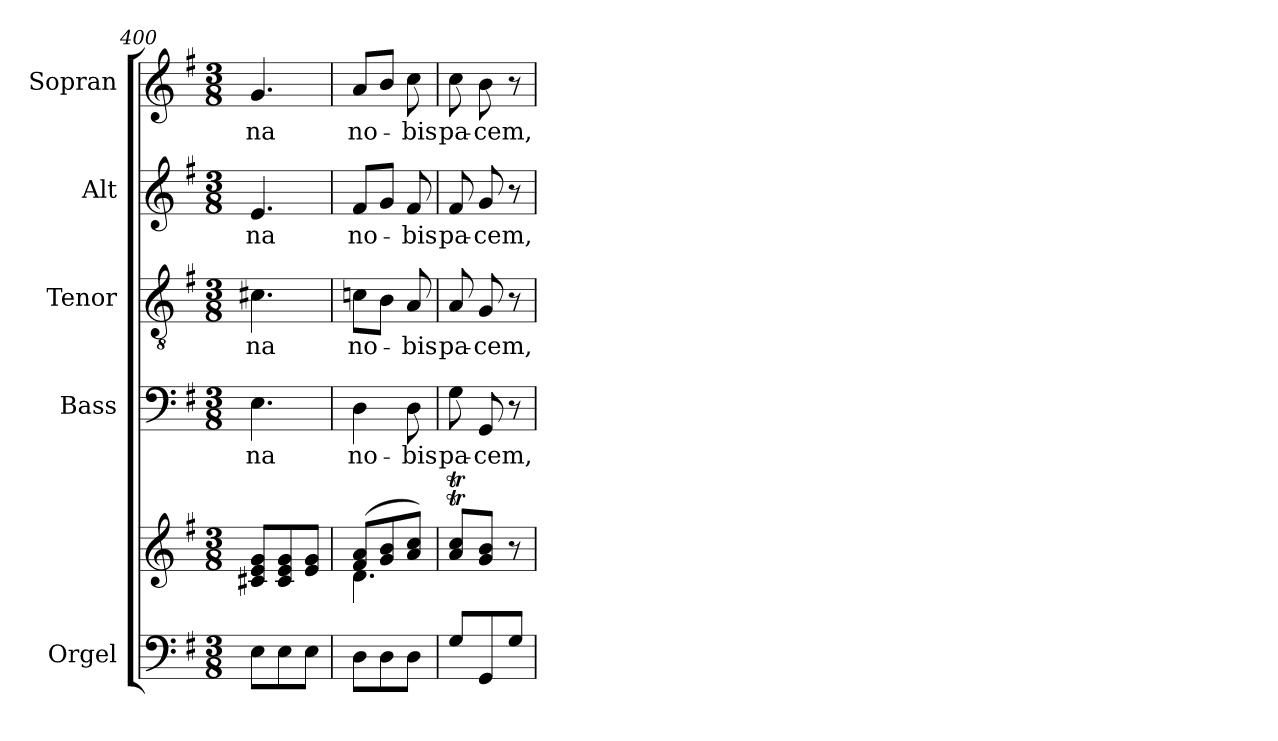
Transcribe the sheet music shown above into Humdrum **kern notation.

**kern	**kern	**kern	**text	**kern	**text	**kern	**text	**kern	**text
*part5	*part5	*part4	*part4	*part3	*part3	*part2	*part2	*part1	*part1
*staff6	*staff5	*staff4	*staff4	*staff3	*staff3	*staff2	*staff2	*staff1	*staff1
*I"Orgel	*	*I"Bass	*	*I"Tenor	*	*I"Alt	*	*I"Sopran	*
*I'Org.	*	*I'B.	*	*I'T.	*	*I'A.	*	*I'S.	*
!!LO:LB:g=z
*clefF4	*clefG2	*clefF4	*	*clefGv2	*	*clefG2	*	*clefG2	*
*k[f#]	*k[f#]	*k[f#]	*	*k[f#]	*	*k[f#]	*	*k[f#]	*
*G:	*G:	*G:	*	*G:	*	*G:	*	*G:	*
*M3/8	*M3/8	*M3/8	*	*M3/8	*	*M3/8	*	*M3/8	*
=400	=400	=400	=400	=400	=400	=400	=400	=400	=400
!	!	!	!LO:LY:b	!	!LO:LY:b	!	!LO:LY:b	!	!LO:LY:b
8E\L	8c#X/ 8e/ 8g/L	4.E\	-na	4.c#X\	-na	4.e/	-na	4.g/	-na
8E\	8c#/ 8e/ 8g/	.	.	.	.	.	.	.	.
8E\J	8e/ 8g/J	.	.	.	.	.	.	.	.
=401	=401	=401	=401	=401	=401	=401	=401	=401	=401
*	*^	*	*	*	*	*	*	*	*
!	!	!	!	!LO:LY:b	!	!LO:LY:b	!	!LO:LY:b	!	!LO:LY:b
8D\L	(>8f#/ 8a/L	4.d\	4D\	no-	8cn\L	no-	8f#/L	no-	8a/L	no-
8D\	8g/ 8b/	.	.	.	8B\J	.	8g/J	.	8b/J	.
!	!	!	!	!LO:LY:b	!	!LO:LY:b	!	!LO:LY:b	!	!LO:LY:b
8D\J	8a/ 8cc/J)	.	8D\	-bis	8A/	-bis	8f#/	-bis	8cc\	-bis
*	*v	*v	*	*	*	*	*	*	*	*
=402	=402	=402	=402	=402	=402	=402	=402	=402	=402
!	!	!	!LO:LY:b	!	!LO:LY:b	!	!LO:LY:b	!	!LO:LY:b
8G/L	8a/T 8cc/TL	8G\	pa-	8A/	pa-	8f#/	pa-	8cc\	pa-
!	!	!	!LO:LY:b	!	!LO:LY:b	!	!LO:LY:b	!	!LO:LY:b
8GG/	8g/ 8b/J	8GG/	-cem,	8G/	-cem,	8g/	-cem,	8b\	-cem,
8G/J	8r	8r	.	8r	.	8r	.	8r	.
=	=	=	=	=	=	=	=	=	=
*-	*-	*-	*-	*-	*-	*-	*-	*-	*-
